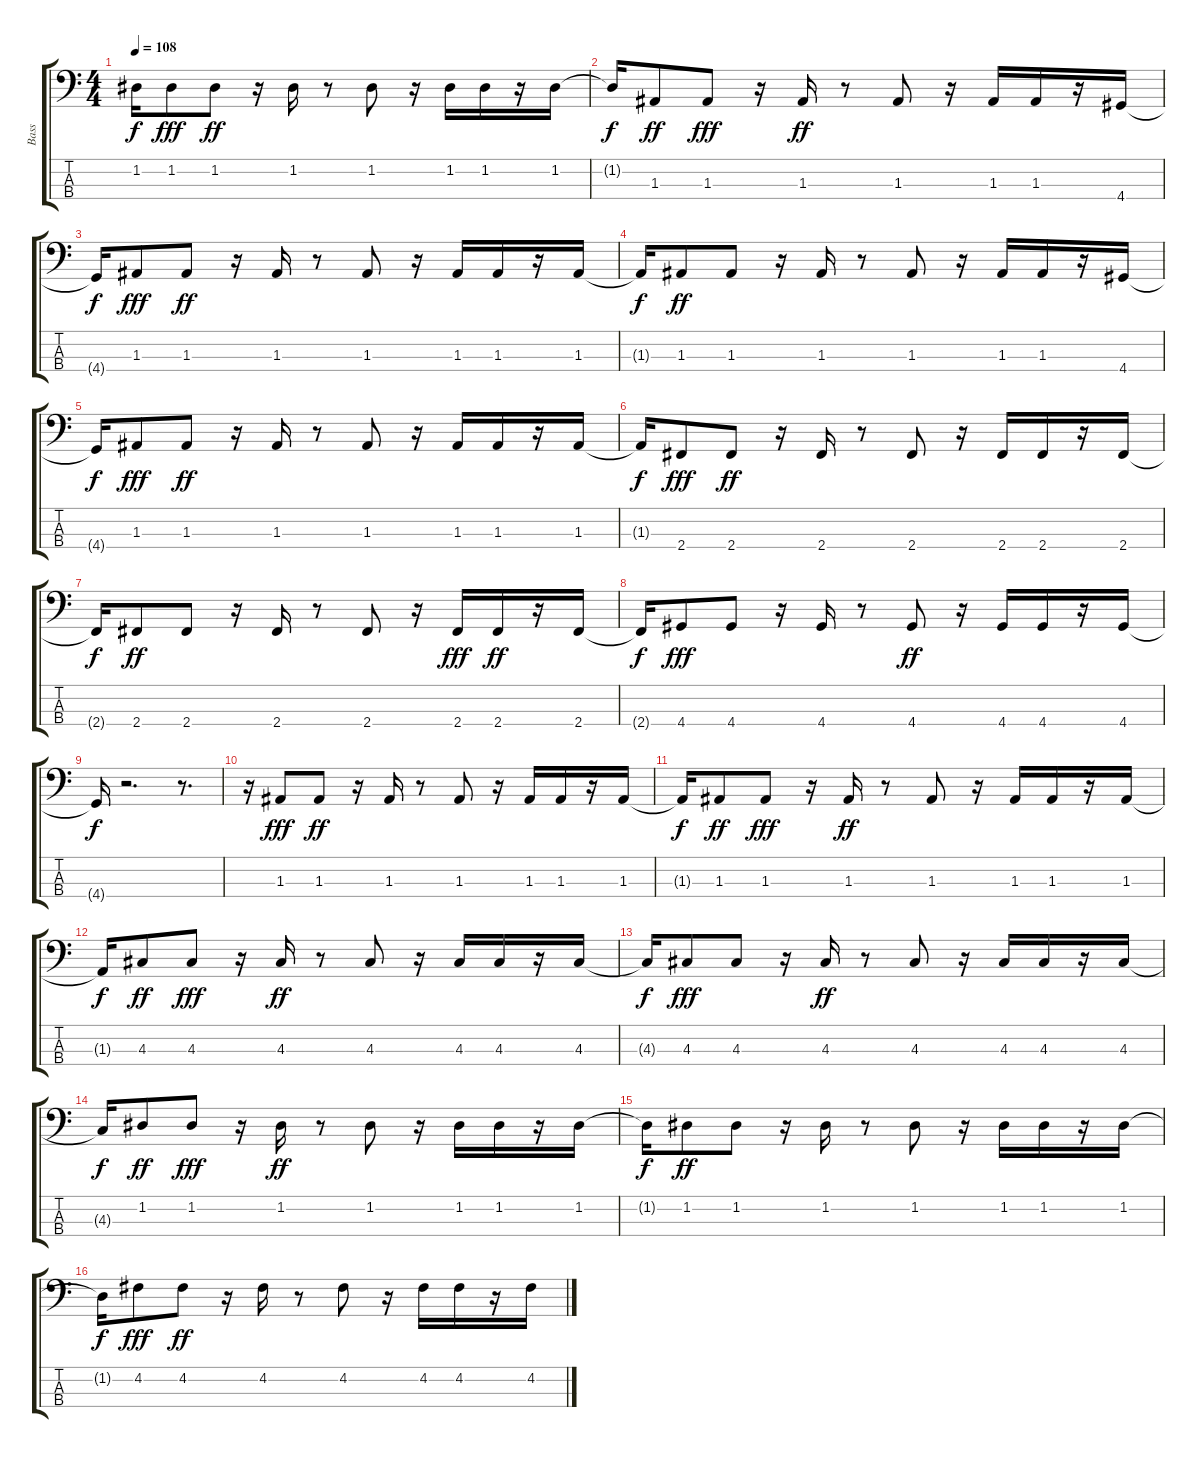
\track ("Bass" "Bass") {instrument electricbassfinger}
\staff {score tabs}
\tuning (G2 D2 A1 E1) {hide}
\ts (4 4)
\tempo 108
\clef f4
\ks c
1.2{t}.16{dy f} 1.2.8{dy fff} 1.2.8{dy ff} r.16 1.2.16 r.8 1.2.8 r.16 1.2.16 1.2.16 r.16 1.2.16 |
1.2{t}.16{dy f} 1.3.8{dy ff} 1.3.8{dy fff} r.16 1.3.16{dy ff} r.8 1.3.8 r.16 1.3.16 1.3.16 r.16 4.4.16 |
4.4{t}.16{dy f} 1.3.8{dy fff} 1.3.8{dy ff} r.16 1.3.16 r.8 1.3.8 r.16 1.3.16 1.3.16 r.16 1.3.16 |
1.3{t}.16{dy f} 1.3.8{dy ff} 1.3.8 r.16 1.3.16 r.8 1.3.8 r.16 1.3.16 1.3.16 r.16 4.4.16 |
4.4{t}.16{dy f} 1.3.8{dy fff} 1.3.8{dy ff} r.16 1.3.16 r.8 1.3.8 r.16 1.3.16 1.3.16 r.16 1.3.16 |
1.3{t}.16{dy f} 2.4.8{dy fff} 2.4.8{dy ff} r.16 2.4.16 r.8 2.4.8 r.16 2.4.16 2.4.16 r.16 2.4.16 |
2.4{t}.16{dy f} 2.4.8{dy ff} 2.4.8 r.16 2.4.16 r.8 2.4.8 r.16 2.4.16{dy fff} 2.4.16{dy ff} r.16 2.4.16 |
2.4{t}.16{dy f} 4.4.8{dy fff} 4.4.8 r.16 4.4.16 r.8 4.4.8{dy ff} r.16 4.4.16 4.4.16 r.16 4.4.16 |
4.4{t}.16{dy f} r.2{d} r.8{d} |
r.16 1.3.8{dy fff} 1.3.8{dy ff} r.16 1.3.16 r.8 1.3.8 r.16 1.3.16 1.3.16 r.16 1.3.16 |
1.3{t}.16{dy f} 1.3.8{dy ff} 1.3.8{dy fff} r.16 1.3.16{dy ff} r.8 1.3.8 r.16 1.3.16 1.3.16 r.16 1.3.16 |
1.3{t}.16{dy f} 4.3.8{dy ff} 4.3.8{dy fff} r.16 4.3.16{dy ff} r.8 4.3.8 r.16 4.3.16 4.3.16 r.16 4.3.16 |
4.3{t}.16{dy f} 4.3.8{dy fff} 4.3.8 r.16 4.3.16{dy ff} r.8 4.3.8 r.16 4.3.16 4.3.16 r.16 4.3.16 |
4.3{t}.16{dy f} 1.2.8{dy ff} 1.2.8{dy fff} r.16 1.2.16{dy ff} r.8 1.2.8 r.16 1.2.16 1.2.16 r.16 1.2.16 |
1.2{t}.16{dy f} 1.2.8{dy ff} 1.2.8 r.16 1.2.16 r.8 1.2.8 r.16 1.2.16 1.2.16 r.16 1.2.16 |
1.2{t}.16{dy f} 4.2.8{dy fff} 4.2.8{dy ff} r.16 4.2.16 r.8 4.2.8 r.16 4.2.16 4.2.16 r.16 4.2.16
